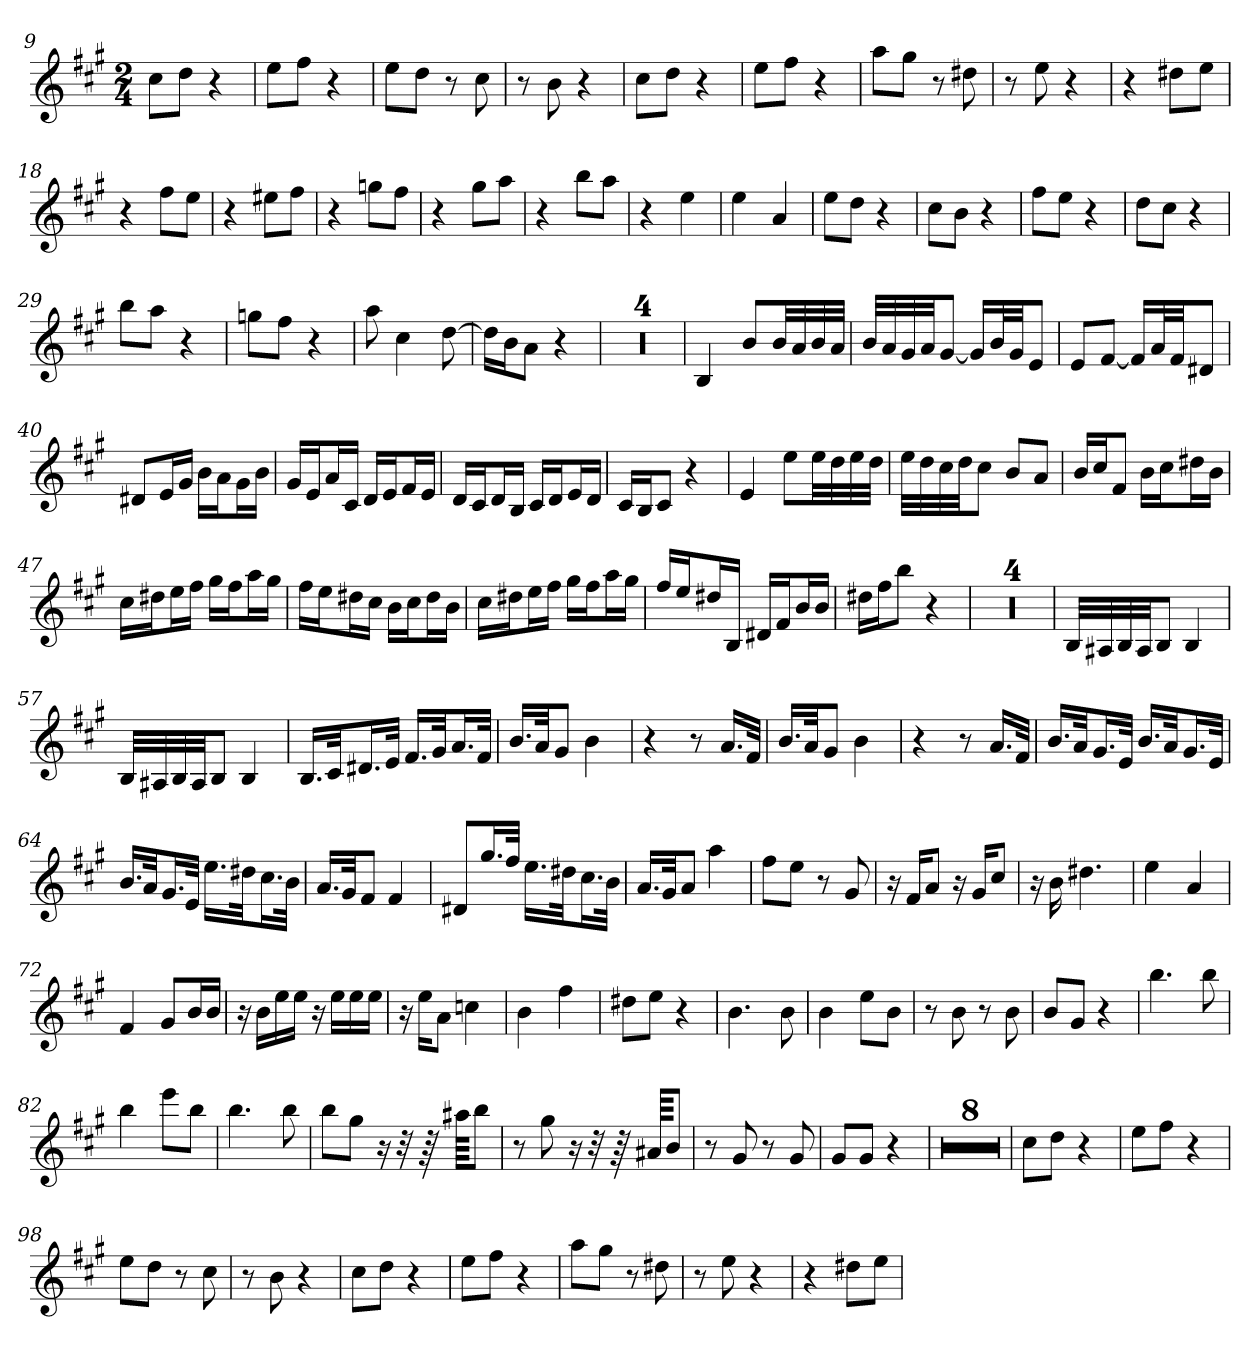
**kern
*part1
*staff1
*clefG2
*k[f#c#g#]
*A:
*M2/4
=9
8cc#\L
8dd\J
4r
=10
8ee\L
8ff#\J
4r
=11
8ee\L
8dd\J
8r
8cc#
=12
8r
8b
4r
=13
8cc#\L
8dd\J
4r
=14
8ee\L
8ff#\J
4r
=15
8aa\L
8gg#\J
8r
8dd#X
=16
8r
8ee
4r
=17
4r
8dd#X\L
8ee\J
=18
4r
8ff#\L
8ee\J
=19
4r
8ee#X\L
8ff#\J
=20
4r
8ggn\L
8ff#\J
=21
4r
8gg#\L
8aa\J
=22
4r
8bb\L
8aa\J
=23
4r
4ee
=24
4ee
4a
=25
8ee\L
8dd\J
4r
=26
8cc#\L
8b\J
4r
=27
8ff#\L
8ee\J
4r
=28
8dd\L
8cc#\J
4r
=29
8bb\L
8aa\J
4r
=30
8ggn\L
8ff#\J
4r
=31
8aa
4cc#
[8dd
=32
16dd\LL]
16b\J
8a\J
4r
=33
2r
=34
2r
=35
2r
=36
2r
=37
4B
8b/L
32b/LL
32a/
32b/
32a/JJJ
=38
32b/LLL
32a/
32g#/
32a/JJ
[8g#/J
16g#/LL]
32b/L
32g#/JJ
8e/J
=39
8e/L
[8f#/J
16f#/LL]
32a/L
32f#/JJ
8d#X/J
=40
8d#X/L
16e/L
16g#/JJ
16b\LL
16a\J
16g#\L
16b\JJ
=41
16g#/LL
16e/J
16a/L
16c#/JJ
16d/LL
16e/J
16f#/L
16e/JJ
=42
16d/LL
16c#/J
16d/L
16B/JJ
16c#/LL
16d/J
16e/L
16d/JJ
=43
16c#/LL
16B/J
8c#/J
4r
=44
4e
8ee\L
32ee\LL
32dd\
32ee\
32dd\JJJ
=45
32ee\LLL
32dd\
32cc#\
32dd\JJ
8cc#\J
8b/L
8a/J
=46
16b/LL
16cc#/J
8f#/J
16b\LL
16cc#\J
16dd#X\L
16b\JJ
=47
16cc#\LL
16dd#X\J
16ee\L
16ff#\JJ
16gg#\LL
16ff#\J
16aa\L
16gg#\JJ
=48
16ff#\LL
16ee\J
16dd#X\L
16cc#\JJ
16b\LL
16cc#\J
16dd#\L
16b\JJ
=49
16cc#\LL
16dd#X\J
16ee\L
16ff#\JJ
16gg#\LL
16ff#\J
16aa\L
16gg#\JJ
=50
16ff#/LL
16ee/J
16dd#X/L
16B/JJ
16d#X/LL
16f#/J
16b/L
16b/JJ
=51
16dd#X\LL
16ff#\J
8bb\J
4r
=52
2r
=53
2r
=54
2r
=55
2r
=56
32B/LLL
32A#X/
32B/
32A#/JJ
8B/J
4B
=57
32B/LLL
32A#X/
32B/
32A#/JJ
8B/J
4B
=58
16.B/LL
32c#/Jk
16.d#X/L
32e/JJk
16.f#/LL
32g#/Jk
16.a/L
32f#/JJk
=59
16.b/LL
32a/Jk
8g#/J
4b
=60
4r
8r
16.a/LL
32f#/JJk
=61
16.b/LL
32a/Jk
8g#/J
4b
=62
4r
8r
16.a/LL
32f#/JJk
=63
16.b/LL
32a/Jk
16.g#/L
32e/JJk
16.b/LL
32a/Jk
16.g#/L
32e/JJk
=64
16.b/LL
32a/Jk
16.g#/L
32e/JJk
16.ee\LL
32dd#X\Jk
16.cc#\L
32b\JJk
=65
16.a/LL
32g#/Jk
8f#/J
4f#
=66
8d#X/L
16.gg#/L
32ff#/JJk
16.ee\LL
32dd#X\Jk
16.cc#\L
32b\JJk
=67
16.a/LL
32g#/Jk
8a/J
4aa
=68
8ff#\L
8ee\J
8r
8g#
=69
16r
16f#/KL
8a/J
16r
16g#/KL
8cc#/J
=70
16r
16b
4.dd#X
=71
4ee
4a
=72
4f#
8g#/L
16b/L
16b/JJ
=73
16r
16b\LL
16ee\
16ee\JJ
16r
16ee\LL
16ee\
16ee\JJ
=74
16r
16ee\KL
8a\J
4ccn
=75
4b
4ff#
=76
8dd#X\L
8ee\J
4r
=77
4.b
8b
=78
4b
8ee\L
8b\J
=79
8r
8b
8r
8b
=80
8b/L
8g#/J
4r
=81
4.bb
8bb
=82
4bb
8eee\L
8bb\J
=83
4.bb
8bb
=84
8bb\L
8gg#\J
16r
32r
64r
64aa#X\KKKL
8bb\J
=85
8r
8gg#
16r
32r
64r
64a#X/KKKL
8b/J
=86
8r
8g#
8r
8g#
=87
8g#/L
8g#/J
4r
=88
2r
=89
2r
=90
2r
=91
2r
=92
2r
=93
2r
=94
2r
=95
2r
=96
8cc#\L
8dd\J
4r
=97
8ee\L
8ff#\J
4r
=98
8ee\L
8dd\J
8r
8cc#
=99
8r
8b
4r
=100
8cc#\L
8dd\J
4r
=101
8ee\L
8ff#\J
4r
=102
8aa\L
8gg#\J
8r
8dd#X
=103
8r
8ee
4r
=104
4r
8dd#X\L
8ee\J
=
*-
